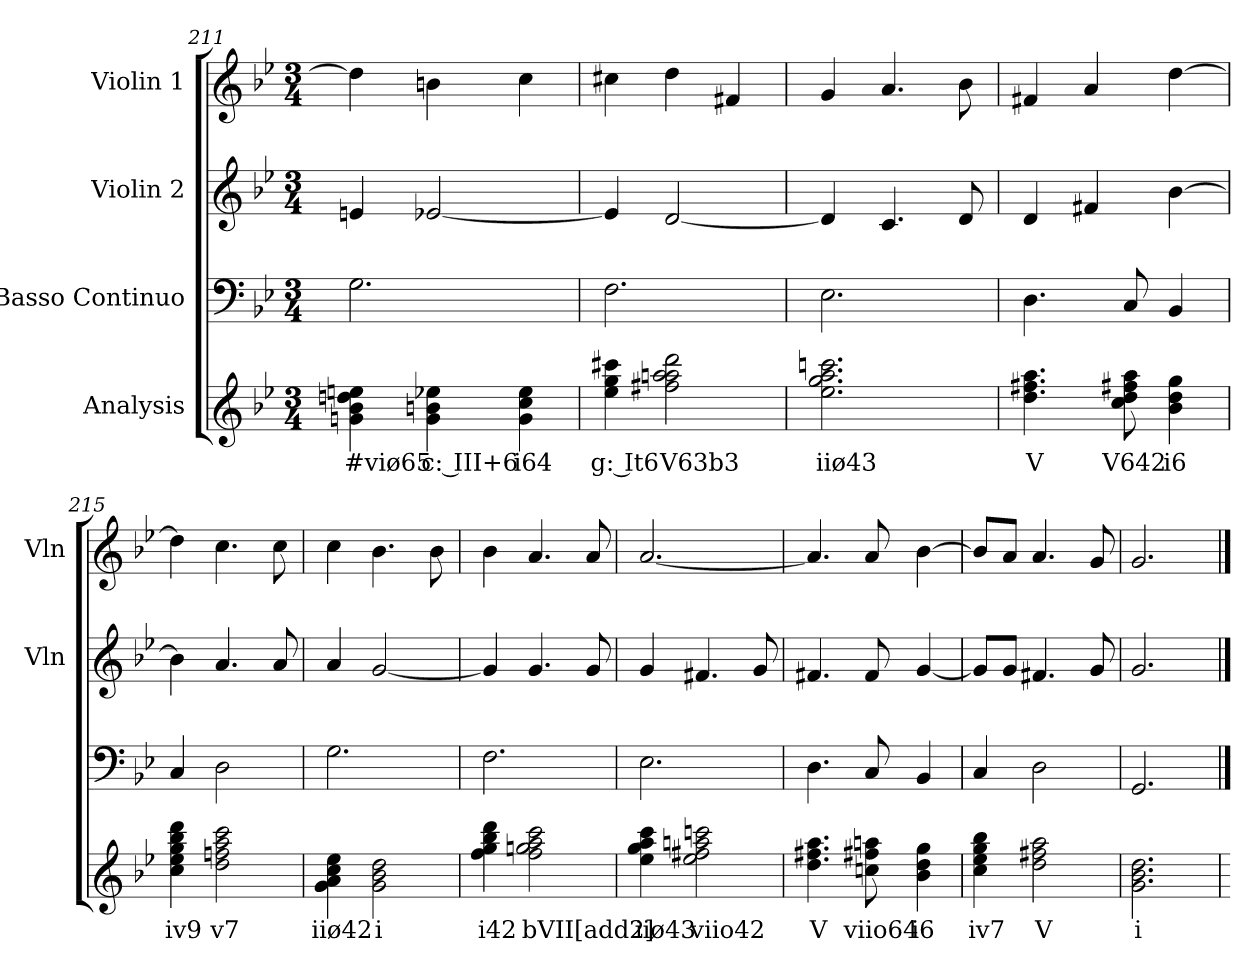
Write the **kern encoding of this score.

**kern	**text	**kern	**kern	**kern
*part4	*part4	*part3	*part2	*part1
*staff4	*staff4	*staff3	*staff2	*staff1
*I"Analysis	*	*I"Basso Continuo	*I"Violin 2	*I"Violin 1
*	*	*	*I'Vln	*I'Vln
!!LO:LB:g=z
*	*	*clefF4	*clefG2	*clefG2
*k[b-e-]	*	*k[b-e-]	*k[b-e-]	*k[b-e-]
*M3/4	*	*M3/4	*M3/4	*M3/4
=211	=211	=211	=211	=211
4gn 4b- 4ddn 4een	#viø65	2.G\	4en/	4dd\]
4g 4bn 4ee-X	c: III+6	.	[2e-X/	4bn\
4g 4cc 4ee-	i64	.	.	4cc\
=212	=212	=212	=212	=212
4ee- 4gg 4ccc#X	g: It6	2.F\	4e-/]	4cc#X\
2ff#X 2aan 2aa 2ddd	V63b3	.	[2d/	4dd\
.	.	.	.	4f#X/
=213	=213	=213	=213	=213
2.ee- 2.gg 2.aa 2.cccn	iiø43	2.E-\	4d/]	4g/
.	.	.	4.c/	4.a/
.	.	.	8d/	8b-\
=214	=214	=214	=214	=214
4.dd 4.ff#X 4.aa	V	4.D\	4d/	4f#X/
.	.	.	4f#X/	4a/
8cc 8dd 8ff#X 8aa	V642	8C/	.	.
4b- 4dd 4gg	i6	4BB-/	[4b-\	[4dd\
=215	=215	=215	=215	=215
4cc 4ee- 4gg 4bb- 4ddd	iv9	4C/	4b-\]	4dd\]
2dd 2ffn 2aa 2ccc	v7	2D\	4.a/	4.cc\
.	.	.	8a/	8cc\
!!LO:LB:g=z
=216	=216	=216	=216	=216
4g 4a 4cc 4ee-	iiø42	2.G\	4a/	4cc\
2g 2b- 2dd	i	.	[2g/	4.b-\
.	.	.	.	8b-\
=217	=217	=217	=217	=217
4ff 4gg 4bb- 4ddd	i42	2.F\	4g/]	4b-\
2ff 2ggn 2aa 2ccc	bVII[add2]	.	4.g/	4.a/
.	.	.	8g/	8a/
=218	=218	=218	=218	=218
4ee- 4gg 4aa 4ccc	iiø43	2.E-\	4g/	[2.a/
2ee- 2ff#X 2aan 2cccn	viio42	.	4.f#X/	.
.	.	.	8g/	.
=219	=219	=219	=219	=219
4.dd 4.ff#X 4.aa	V	4.D\	4.f#X/	4.a/]
8ccn 8ff#X 8aan	viio64	8C/	8f#/	8a/
4b- 4dd 4gg	i6	4BB-/	[4g/	[4b-\
=220	=220	=220	=220	=220
4cc 4ee- 4gg 4bb-	iv7	4C/	8g/L]	8b-/L]
.	.	.	8g/J	8a/J
2dd 2ff#X 2aa	V	2D\	4.f#X/	4.a/
.	.	.	8g/	8g/
=221	=221	=221	=221	=221
2.g 2.b- 2.dd	i	2.GG/	2.g/	2.g/
=	==	==	==	==
*-	*-	*-	*-	*-
